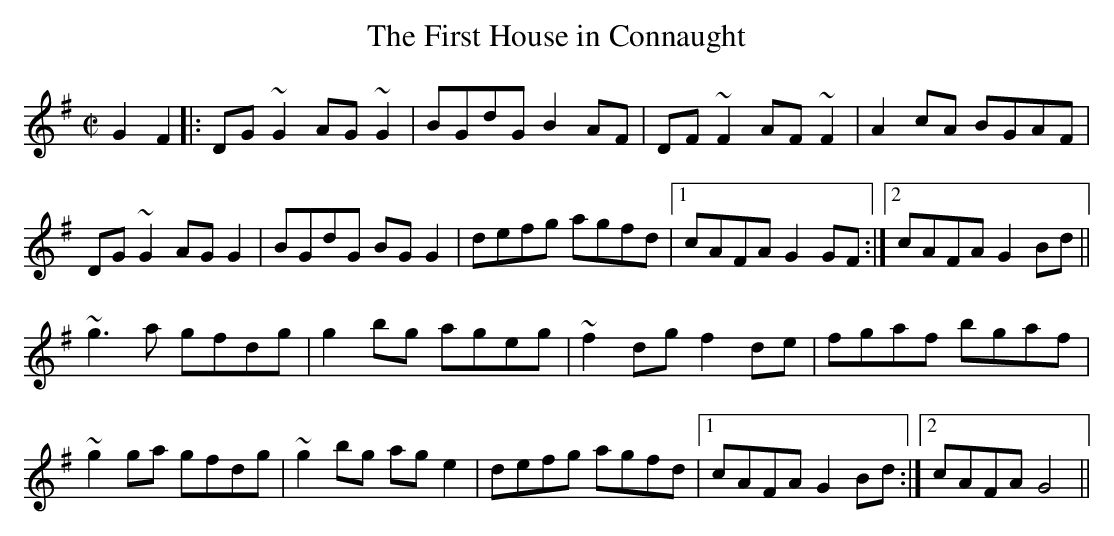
X:1
T:First House in Connaught, The
M:C|
K:G
G2F2|:DG~G2 AG~G2|BGdG B2AF|DF~F2 AF~F2|A2cA BGAF|
DG~G2 AGG2|BGdG BGG2|defg agfd|1 cAFA G2GF:|2 cAFA G2Bd||
~g3a gfdg|g2bg ageg|~f2dg f2de|fgaf bgaf|
~g2ga gfdg|~g2bg age2|defg agfd|1 cAFA G2Bd:|2 cAFA G4||
